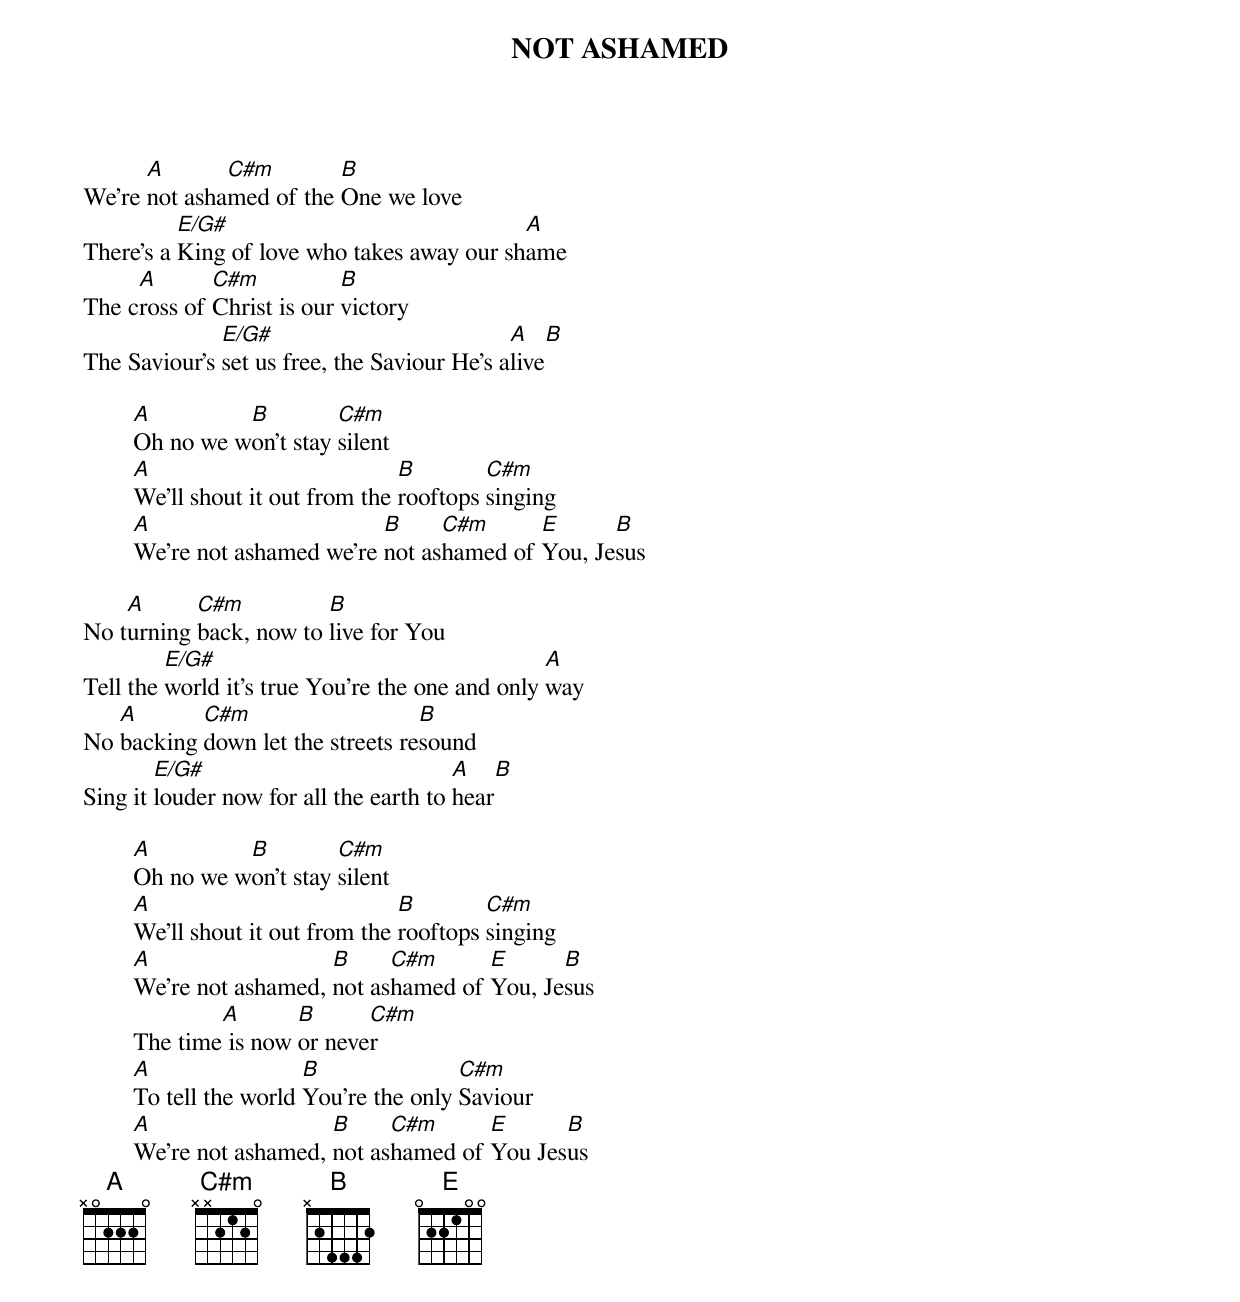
NOT ASHAMED

      A       C#m        B
We're not ashamed of the One we love
          E/G#                              A
There's a King of love who takes away our shame
     A       C#m           B
The cross of Christ is our victory
              E/G#                           A    B
The Saviour’s set us free, the Saviour He’s alive

	A         B         C#m
	Oh no we won’t stay silent
	A                           B        C#m
	We’ll shout it out from the rooftops singing
	A                       B     C#m      E      B
	We're not ashamed we’re not ashamed of You, Jesus

    A      C#m          B
No turning back, now to live for You
         E/G#                                    A
Tell the world it’s true You’re the one and only way
   A       C#m                    B
No backing down let the streets resound
        E/G#                            A    B
Sing it louder now for all the earth to hear

	A         B         C#m
	Oh no we won’t stay silent
	A                           B        C#m
	We’ll shout it out from the rooftops singing
	A                  B     C#m      E      B
	We're not ashamed, not ashamed of You, Jesus
		A       B      C#m
	The time is now or never
	A                 B               C#m
	To tell the world You're the only Saviour
	A                  B     C#m      E      B
	We're not ashamed, not ashamed of You Jesus
